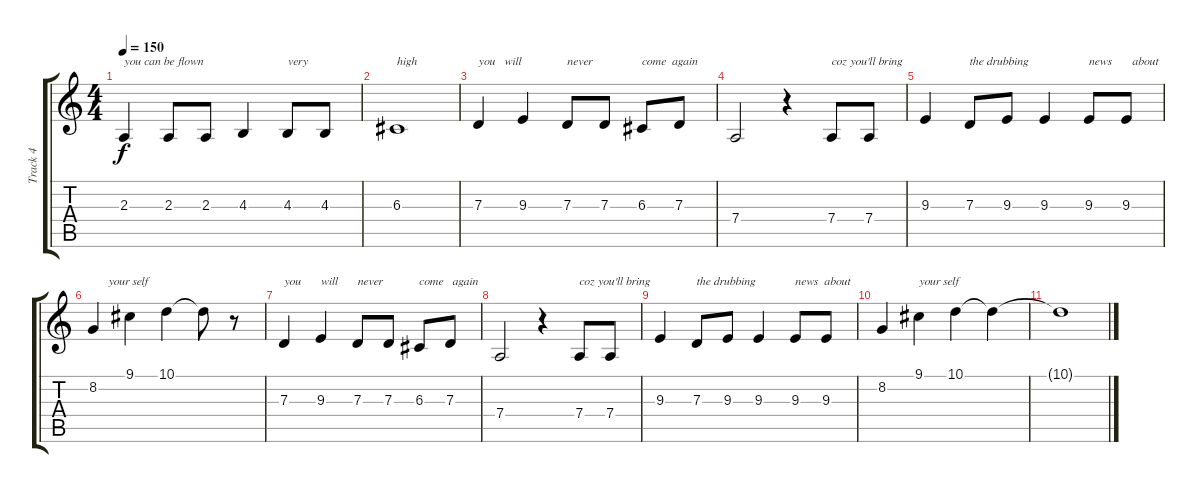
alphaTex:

\track ("Track 4" "Track 4") {instrument clarinet}
\staff {score tabs}
\tuning (E4 B3 G3 D3 A2 E2) {hide}
\ts (4 4)
\tempo 150
\clef g2
\ks c
2.3.4{txt "you can be flown" dy f} 2.3.8 2.3.8 4.3.4 4.3.8{txt "very "} 4.3.8 |
6.3.1{txt "high"} |
7.3.4{txt "you   will "} 9.3.4 7.3.8{txt "never "} 7.3.8 6.3.8{txt "come  again"} 7.3.8 |
7.4.2 r.4 7.4.8{txt "coz you'll bring"} 7.4.8 |
9.3.4 7.3.8{txt "the drubbing"} 9.3.8 9.3.4 9.3.8{txt "news"} 9.3.8{txt "  about"} |
8.2.4{txt "     your self"} 9.1.4 10.1.4 10.1{t}.8 r.8 |
7.3.4{txt "you"} 9.3.4{txt "will"} 7.3.8{txt "never"} 7.3.8 6.3.8{txt "come   again"} 7.3.8 |
7.4.2 r.4 7.4.8{txt "coz you'll bring"} 7.4.8 |
9.3.4 7.3.8{txt "the drubbing"} 9.3.8 9.3.4 9.3.8{txt "news  about"} 9.3.8 |
8.2.4 9.1.4{txt "your self"} 10.1.4 10.1{t}.4 |
10.1{t}.1
